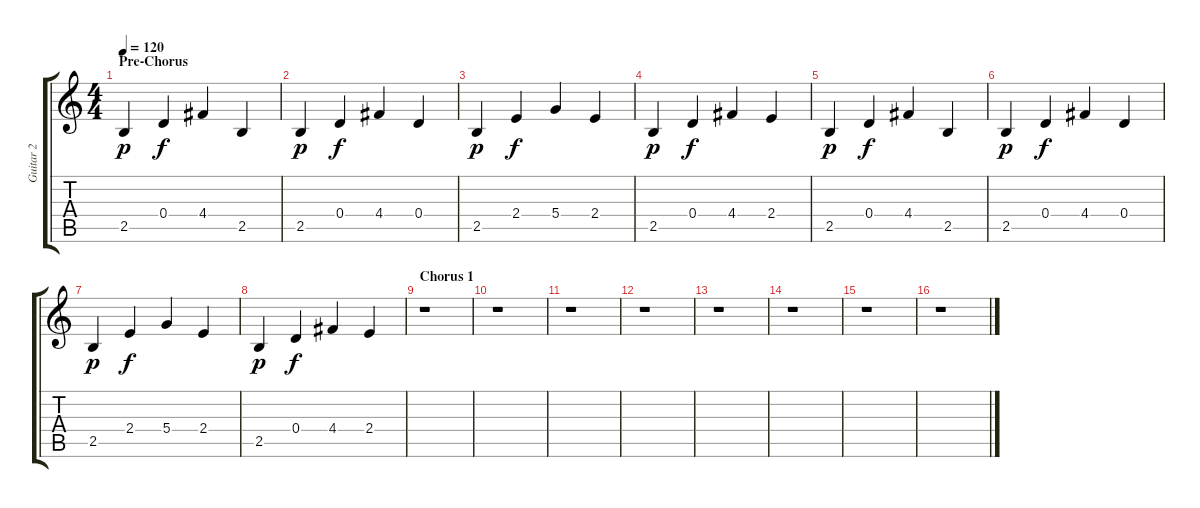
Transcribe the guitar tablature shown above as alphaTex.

\track ("Guitar 2" "Guitar 2") {instrument electricguitarclean}
\staff {score tabs}
\tuning (E4 B3 G3 D3 A2 E2) {hide}
\ts (4 4)
\section ("" "Pre-Chorus")
\tempo 120
\clef g2
\ks c
2.5.4{dy p} 0.4.4{dy f} 4.4.4 2.5.4 |
2.5.4{dy p} 0.4.4{dy f} 4.4.4 0.4.4 |
2.5.4{dy p} 2.4.4{dy f} 5.4.4 2.4.4 |
2.5.4{dy p} 0.4.4{dy f} 4.4.4 2.4.4 |
2.5.4{dy p} 0.4.4{dy f} 4.4.4 2.5.4 |
2.5.4{dy p} 0.4.4{dy f} 4.4.4 0.4.4 |
2.5.4{dy p} 2.4.4{dy f} 5.4.4 2.4.4 |
2.5.4{dy p} 0.4.4{dy f} 4.4.4 2.4.4 |
\section ("" "Chorus 1")
r.1 |
r.1 |
r.1 |
r.1 |
r.1 |
r.1 |
r.1 |
r.1
